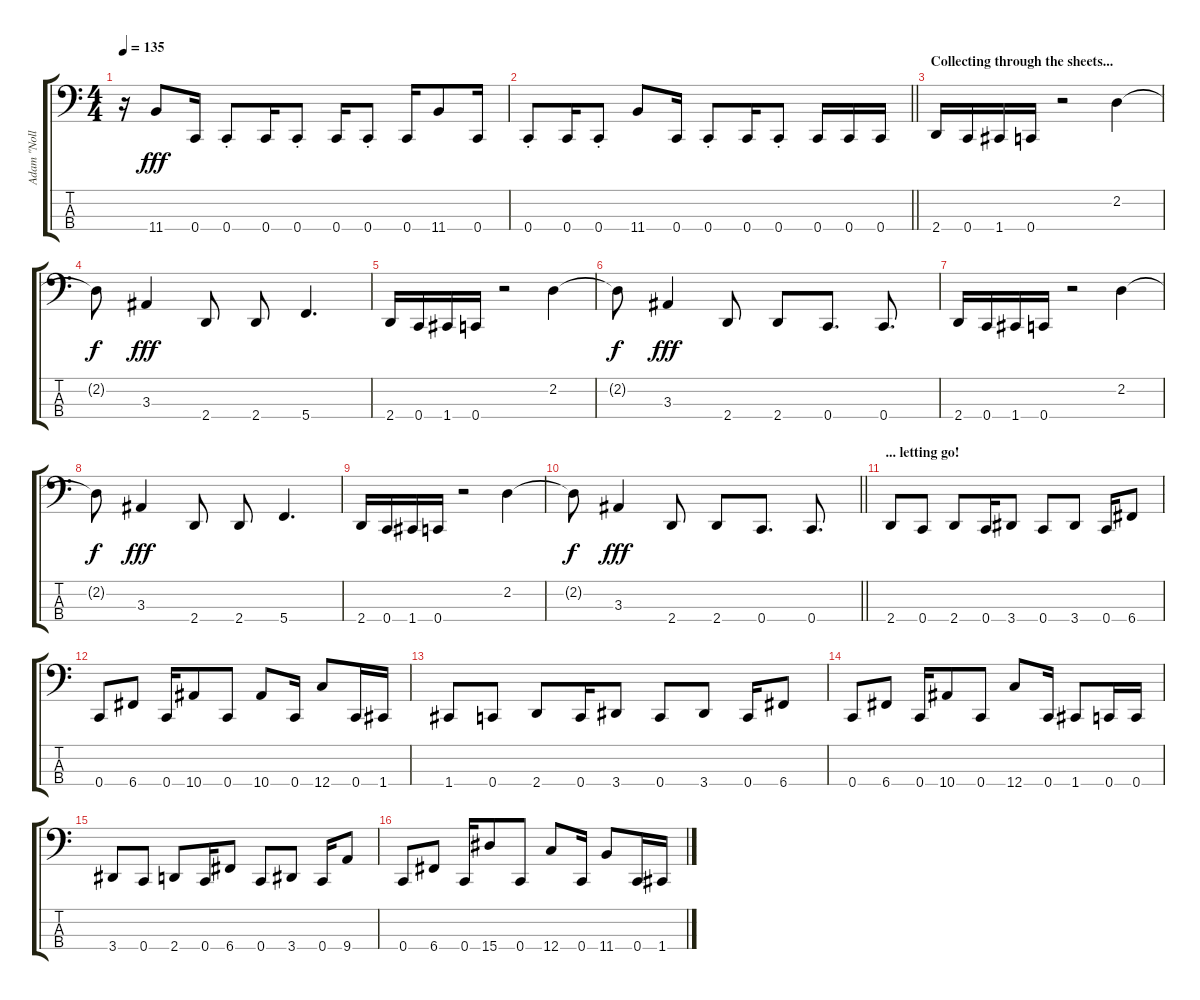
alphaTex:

\track ("Adam \"Nolly\" Getgood - Bass" "Adam \"Noll") {instrument electricbassfinger}
\staff {score tabs}
\tuning (F2 C2 G1 C1) {hide}
\ts (4 4)
\tempo 135
\clef f4
\ks c
r.16{dy fff} 11.4.8 0.4.16 0.4{st}.8 0.4.16 0.4{st}.8 0.4.16 0.4{st}.8 0.4.16 11.4.8 0.4.16 |
\barLineRight lightlight
0.4{st}.8 0.4.16 0.4{st}.8 11.4.8 0.4.16 0.4{st}.8 0.4.16 0.4{st}.8 0.4.16 0.4.16 0.4.16 |
\section ("" "Collecting through the sheets...")
2.4.16 0.4.16 1.4.16 0.4.16 r.2 2.2.4 |
2.2{t}.8{dy f} 3.3.4{dy fff} 2.4.8 2.4.8 5.4.4{d} |
2.4.16 0.4.16 1.4.16 0.4.16 r.2 2.2.4 |
2.2{t}.8{dy f} 3.3.4{dy fff} 2.4.8 2.4.8 0.4.8{d} 0.4.8{d} |
2.4.16 0.4.16 1.4.16 0.4.16 r.2 2.2.4 |
2.2{t}.8{dy f} 3.3.4{dy fff} 2.4.8 2.4.8 5.4.4{d} |
2.4.16 0.4.16 1.4.16 0.4.16 r.2 2.2.4 |
\barLineRight lightlight
2.2{t}.8{dy f} 3.3.4{dy fff} 2.4.8 2.4.8 0.4.8{d} 0.4.8{d} |
\section ("" "... letting go!")
2.4.8 0.4.8 2.4.8 0.4.16 3.4.8 0.4.8 3.4.8 0.4.16 6.4.8 |
0.4.8 6.4.8 0.4.16 10.4.8 0.4.8 10.4.8 0.4.16 12.4.8 0.4.16 1.4.16 |
1.4.8 0.4.8 2.4.8 0.4.16 3.4.8 0.4.8 3.4.8 0.4.16 6.4.8 |
0.4.8 6.4.8 0.4.16 10.4.8 0.4.8 12.4.8 0.4.16 1.4.8 0.4.16 0.4.16 |
3.4.8 0.4.8 2.4.8 0.4.16 6.4.8 0.4.8 3.4.8 0.4.16 9.4.8 |
0.4.8 6.4.8 0.4.16 15.4.8 0.4.8 12.4.8 0.4.16 11.4.8 0.4.16 1.4.16
